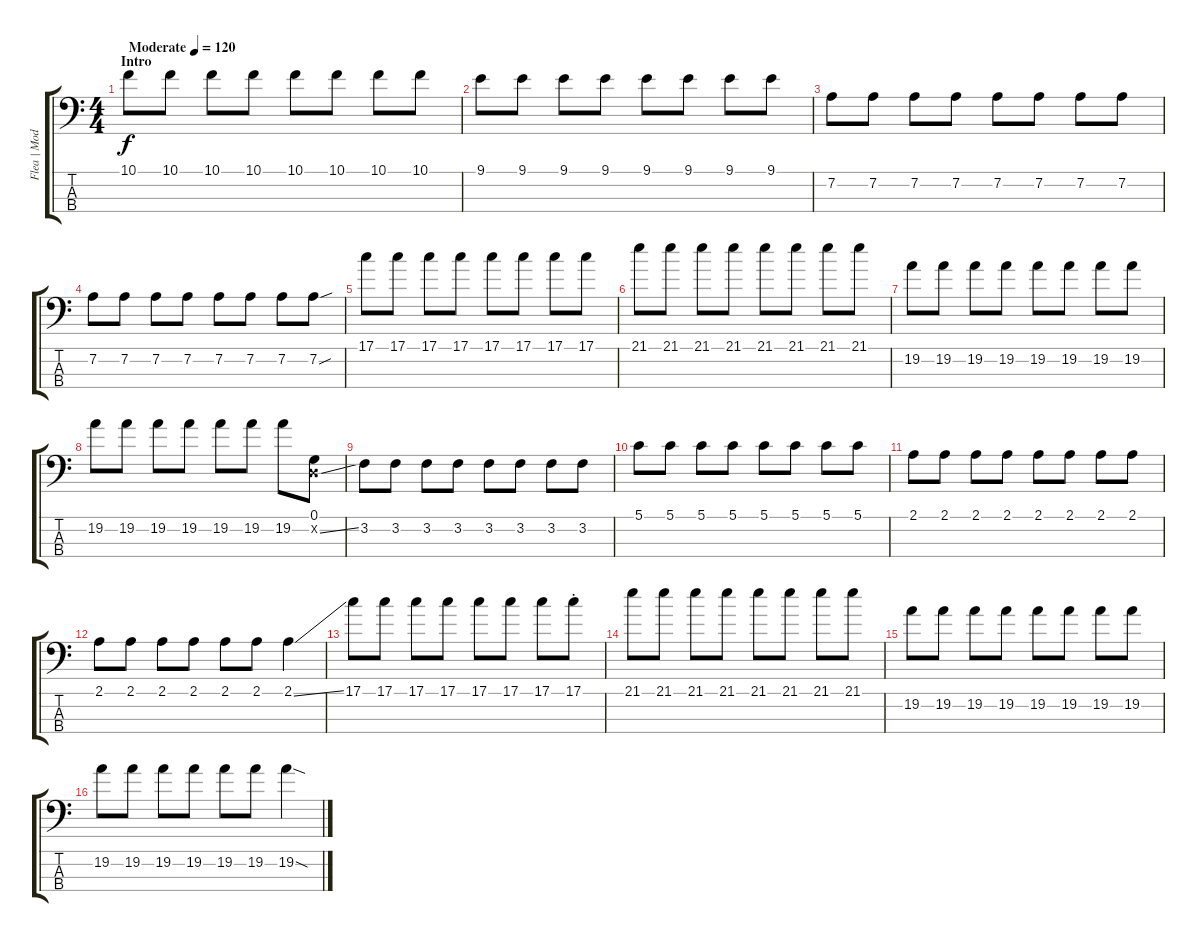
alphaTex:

\track ("Flea | Modulus Aboriginal | Bass" "Flea | Mod") {instrument electricbassfinger}
\staff {score tabs}
\tuning (G2 D2 A1 D1) {hide}
\ts (4 4)
\section ("" "Intro")
\tempo (120 "Moderate")
\clef f4
\ks c
10.1.8{dy f instrument electricbassfinger} 10.1.8 10.1.8 10.1.8 10.1.8 10.1.8 10.1.8 10.1.8 |
9.1.8 9.1.8 9.1.8 9.1.8 9.1.8 9.1.8 9.1.8 9.1.8 |
7.2.8 7.2.8 7.2.8 7.2.8 7.2.8 7.2.8 7.2.8 7.2.8 |
7.2.8 7.2.8 7.2.8 7.2.8 7.2.8 7.2.8 7.2.8 7.2{sou}.8 |
17.1.8 17.1.8 17.1.8 17.1.8 17.1.8 17.1.8 17.1.8 17.1.8 |
21.1.8 21.1.8 21.1.8 21.1.8 21.1.8 21.1.8 21.1.8 21.1.8 |
19.2.8 19.2.8 19.2.8 19.2.8 19.2.8 19.2.8 19.2.8 19.2.8 |
19.2.8 19.2.8 19.2.8 19.2.8 19.2.8 19.2.8 19.2.8 (0.1 0.2{ss x}).8 |
3.2.8 3.2.8 3.2.8 3.2.8 3.2.8 3.2.8 3.2.8 3.2.8 |
5.1.8 5.1.8 5.1.8 5.1.8 5.1.8 5.1.8 5.1.8 5.1.8 |
2.1.8 2.1.8 2.1.8 2.1.8 2.1.8 2.1.8 2.1.8 2.1.8 |
2.1.8 2.1.8 2.1.8 2.1.8 2.1.8 2.1.8 2.1{ss}.4 |
17.1.8 17.1.8 17.1.8 17.1.8 17.1.8 17.1.8 17.1.8 17.1{st}.8 |
21.1.8 21.1.8 21.1.8 21.1.8 21.1.8 21.1.8 21.1.8 21.1.8 |
19.2.8 19.2.8 19.2.8 19.2.8 19.2.8 19.2.8 19.2.8 19.2.8 |
19.2.8 19.2.8 19.2.8 19.2.8 19.2.8 19.2.8 19.2{sod}.4
